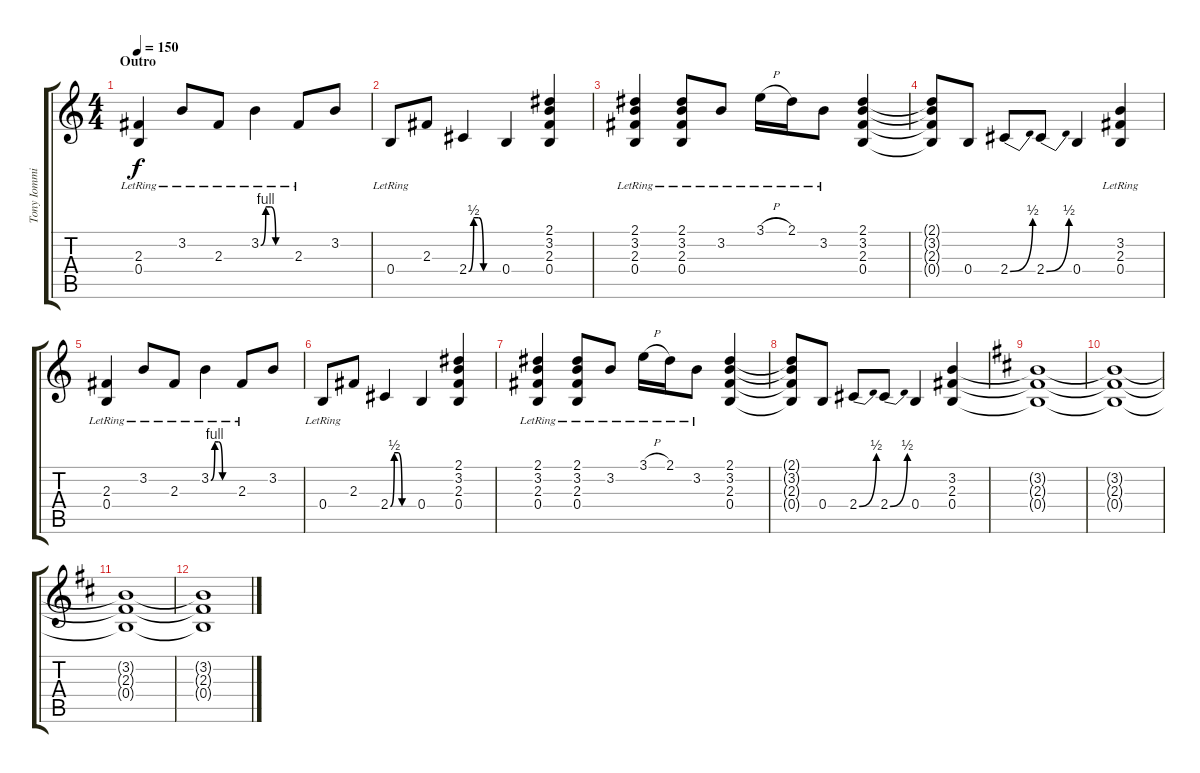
\track ("Tony Iommi" "Tony Iommi") {instrument distortionguitar}
\staff {score tabs}
\tuning (Db4 Ab3 E3 B2 Gb2 Db2) {hide}
\ts (4 4)
\section ("" "Outro")
\tempo 150
\clef g2
\ks c
(2.3{lr} 0.4{lr}).4{dy f} 3.2{lr}.8 2.3{lr}.8 3.2{be (custom 0 0 10 4 20 4 30 0 60 0) lr}.4 2.3{lr}.8 3.2.8 |
0.4{lr}.8 2.3.8 2.4{be (custom 0 0 10 2 20 2 30 0 60 0)}.4 0.4.4 (2.1 3.2 2.3 0.4).4 |
(2.1{lr} 3.2{lr} 2.3{lr} 0.4{lr}).4 (2.1{lr} 3.2{lr} 2.3{lr} 0.4{lr}).8 3.2{lr}.8 3.1{h lr}.16 2.1{lr}.16 3.2{lr}.8 (2.1 3.2 2.3 0.4).4 |
(2.1{t} 3.2{t} 2.3{t} 0.4{t}).8 0.4.8 2.4{be (bend 0 0 60 2)}.8 2.4{be (bend 0 0 60 2)}.8 0.4.4 (3.2{lr} 2.3 0.4).4 |
(2.3{lr} 0.4{lr}).4 3.2{lr}.8 2.3{lr}.8 3.2{be (custom 0 0 10 4 20 4 30 0 60 0) lr}.4 2.3{lr}.8 3.2.8 |
0.4{lr}.8 2.3.8 2.4{be (custom 0 0 10 2 20 2 30 0 60 0)}.4 0.4.4 (2.1 3.2 2.3 0.4).4 |
(2.1{lr} 3.2{lr} 2.3{lr} 0.4{lr}).4 (2.1{lr} 3.2{lr} 2.3{lr} 0.4{lr}).8 3.2{lr}.8 3.1{h lr}.16 2.1{lr}.16 3.2{lr}.8 (2.1 3.2 2.3 0.4).4 |
(2.1{t} 3.2{t} 2.3{t} 0.4{t}).8 0.4.8 2.4{be (bend 0 0 60 2)}.8 2.4{be (bend 0 0 60 2)}.8 0.4.4 (3.2 2.3 0.4).4 |
\ks d
(3.2{t} 2.3{t} 0.4{t}).1{volume 0} |
(3.2{t} 2.3{t} 0.4{t}).1 |
(3.2{t} 2.3{t} 0.4{t}).1 |
(3.2{t} 2.3{t} 0.4{t}).1
